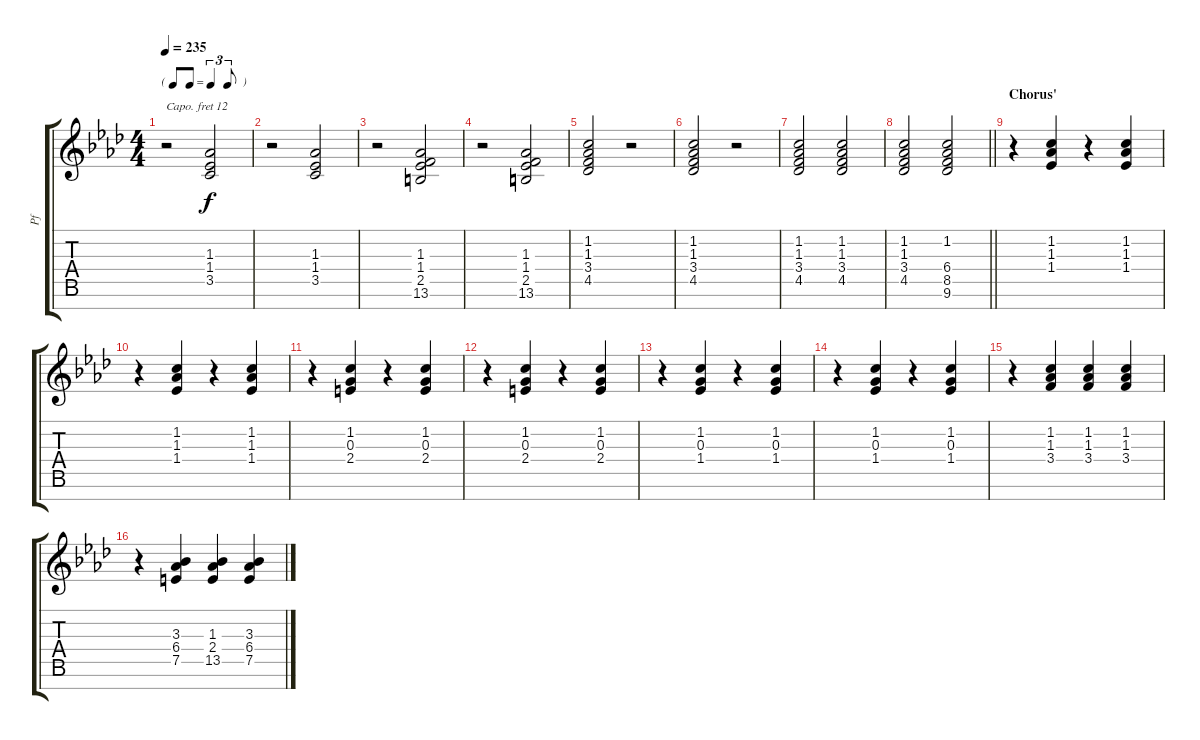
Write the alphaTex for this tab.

\track ("Pf" "Pf") {instrument electricgrandpiano}
\staff {score tabs}
\capo 12
\tuning (E4 B3 G3 D3 A2 E2 B1) {hide}
\ts (4 4)
\tf triplet8th
\tempo 235
\clef g2
\ks ab
r.2{dy f} (1.3 1.4 3.5).2 |
r.2 (1.3 1.4 3.5).2 |
r.2 (1.3 1.4 2.5 13.6).2 |
r.2 (1.3 1.4 2.5 13.6).2 |
(1.2 1.3 3.4 4.5).2 r.2 |
(1.2 1.3 3.4 4.5).2 r.2 |
(1.2 1.3 3.4 4.5).2 (1.2 1.3 3.4 4.5).2 |
\barLineRight lightlight
(1.2 1.3 3.4 4.5).2 (1.2 6.4 8.5 9.6).2 |
\section ("" "Chorus'")
r.4 (1.2 1.3 1.4).4 r.4 (1.2 1.3 1.4).4 |
r.4 (1.2 1.3 1.4).4 r.4 (1.2 1.3 1.4).4 |
r.4 (1.2 0.3 2.4).4 r.4 (1.2 0.3 2.4).4 |
r.4 (1.2 0.3 2.4).4 r.4 (1.2 0.3 2.4).4 |
r.4 (1.2 0.3 1.4).4 r.4 (1.2 0.3 1.4).4 |
r.4 (1.2 0.3 1.4).4 r.4 (1.2 0.3 1.4).4 |
r.4 (1.2 1.3 3.4).4 (1.2 1.3 3.4).4 (1.2 1.3 3.4).4 |
r.4 (3.3 6.4 7.5).4 (1.3 2.4 13.5).4 (3.3 6.4 7.5).4
